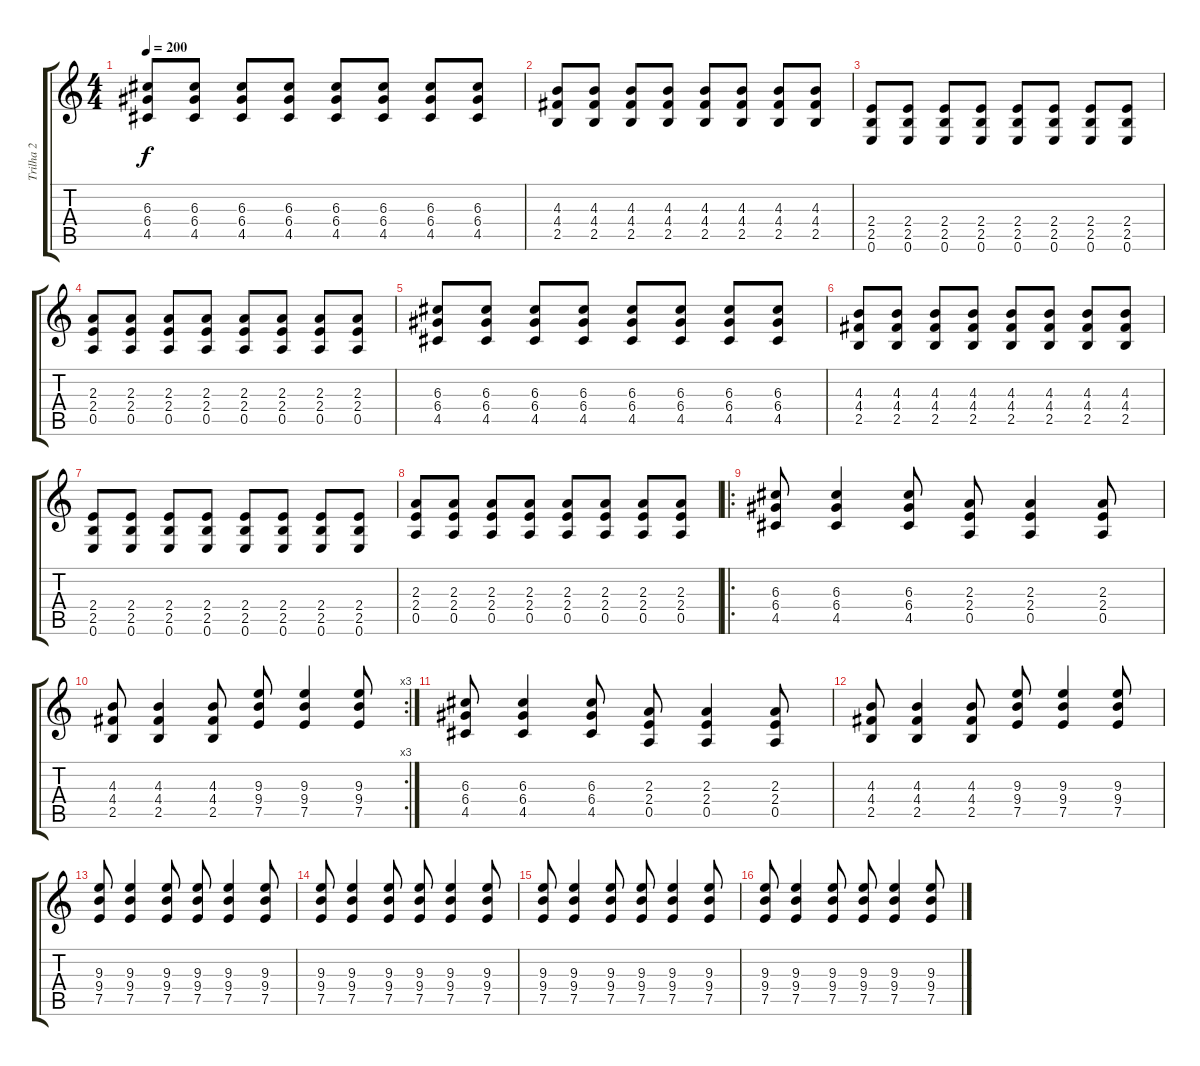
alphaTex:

\track ("Trilha 2" "Trilha 2") {instrument distortionguitar}
\staff {score tabs}
\tuning (E4 B3 G3 D3 A2 E2) {hide}
\ts (4 4)
\tempo 200
\clef g2
\ks c
(6.3 6.4 4.5).8{dy f} (6.3 6.4 4.5).8 (6.3 6.4 4.5).8 (6.3 6.4 4.5).8 (6.3 6.4 4.5).8 (6.3 6.4 4.5).8 (6.3 6.4 4.5).8 (6.3 6.4 4.5).8 |
(4.3 4.4 2.5).8 (4.3 4.4 2.5).8 (4.3 4.4 2.5).8 (4.3 4.4 2.5).8 (4.3 4.4 2.5).8 (4.3 4.4 2.5).8 (4.3 4.4 2.5).8 (4.3 4.4 2.5).8 |
(2.4 2.5 0.6).8 (2.4 2.5 0.6).8 (2.4 2.5 0.6).8 (2.4 2.5 0.6).8 (2.4 2.5 0.6).8 (2.4 2.5 0.6).8 (2.4 2.5 0.6).8 (2.4 2.5 0.6).8 |
(2.3 2.4 0.5).8 (2.3 2.4 0.5).8 (2.3 2.4 0.5).8 (2.3 2.4 0.5).8 (2.3 2.4 0.5).8 (2.3 2.4 0.5).8 (2.3 2.4 0.5).8 (2.3 2.4 0.5).8 |
(6.3 6.4 4.5).8 (6.3 6.4 4.5).8 (6.3 6.4 4.5).8 (6.3 6.4 4.5).8 (6.3 6.4 4.5).8 (6.3 6.4 4.5).8 (6.3 6.4 4.5).8 (6.3 6.4 4.5).8 |
(4.3 4.4 2.5).8 (4.3 4.4 2.5).8 (4.3 4.4 2.5).8 (4.3 4.4 2.5).8 (4.3 4.4 2.5).8 (4.3 4.4 2.5).8 (4.3 4.4 2.5).8 (4.3 4.4 2.5).8 |
(2.4 2.5 0.6).8 (2.4 2.5 0.6).8 (2.4 2.5 0.6).8 (2.4 2.5 0.6).8 (2.4 2.5 0.6).8 (2.4 2.5 0.6).8 (2.4 2.5 0.6).8 (2.4 2.5 0.6).8 |
(2.3 2.4 0.5).8 (2.3 2.4 0.5).8 (2.3 2.4 0.5).8 (2.3 2.4 0.5).8 (2.3 2.4 0.5).8 (2.3 2.4 0.5).8 (2.3 2.4 0.5).8 (2.3 2.4 0.5).8 |
\ro
(6.3 6.4 4.5).8 (6.3 6.4 4.5).4 (6.3 6.4 4.5).8 (2.3 2.4 0.5).8 (2.3 2.4 0.5).4 (2.3 2.4 0.5).8 |
\rc 3
(4.3 4.4 2.5).8 (4.3 4.4 2.5).4 (4.3 4.4 2.5).8 (9.3 9.4 7.5).8 (9.3 9.4 7.5).4 (9.3 9.4 7.5).8 |
(6.3 6.4 4.5).8 (6.3 6.4 4.5).4 (6.3 6.4 4.5).8 (2.3 2.4 0.5).8 (2.3 2.4 0.5).4 (2.3 2.4 0.5).8 |
(4.3 4.4 2.5).8 (4.3 4.4 2.5).4 (4.3 4.4 2.5).8 (9.3 9.4 7.5).8 (9.3 9.4 7.5).4 (9.3 9.4 7.5).8 |
(9.3 9.4 7.5).8 (9.3 9.4 7.5).4 (9.3 9.4 7.5).8 (9.3 9.4 7.5).8 (9.3 9.4 7.5).4 (9.3 9.4 7.5).8 |
(9.3 9.4 7.5).8 (9.3 9.4 7.5).4 (9.3 9.4 7.5).8 (9.3 9.4 7.5).8 (9.3 9.4 7.5).4 (9.3 9.4 7.5).8 |
(9.3 9.4 7.5).8 (9.3 9.4 7.5).4 (9.3 9.4 7.5).8 (9.3 9.4 7.5).8 (9.3 9.4 7.5).4 (9.3 9.4 7.5).8 |
(9.3 9.4 7.5).8 (9.3 9.4 7.5).4 (9.3 9.4 7.5).8 (9.3 9.4 7.5).8 (9.3 9.4 7.5).4 (9.3 9.4 7.5).8
